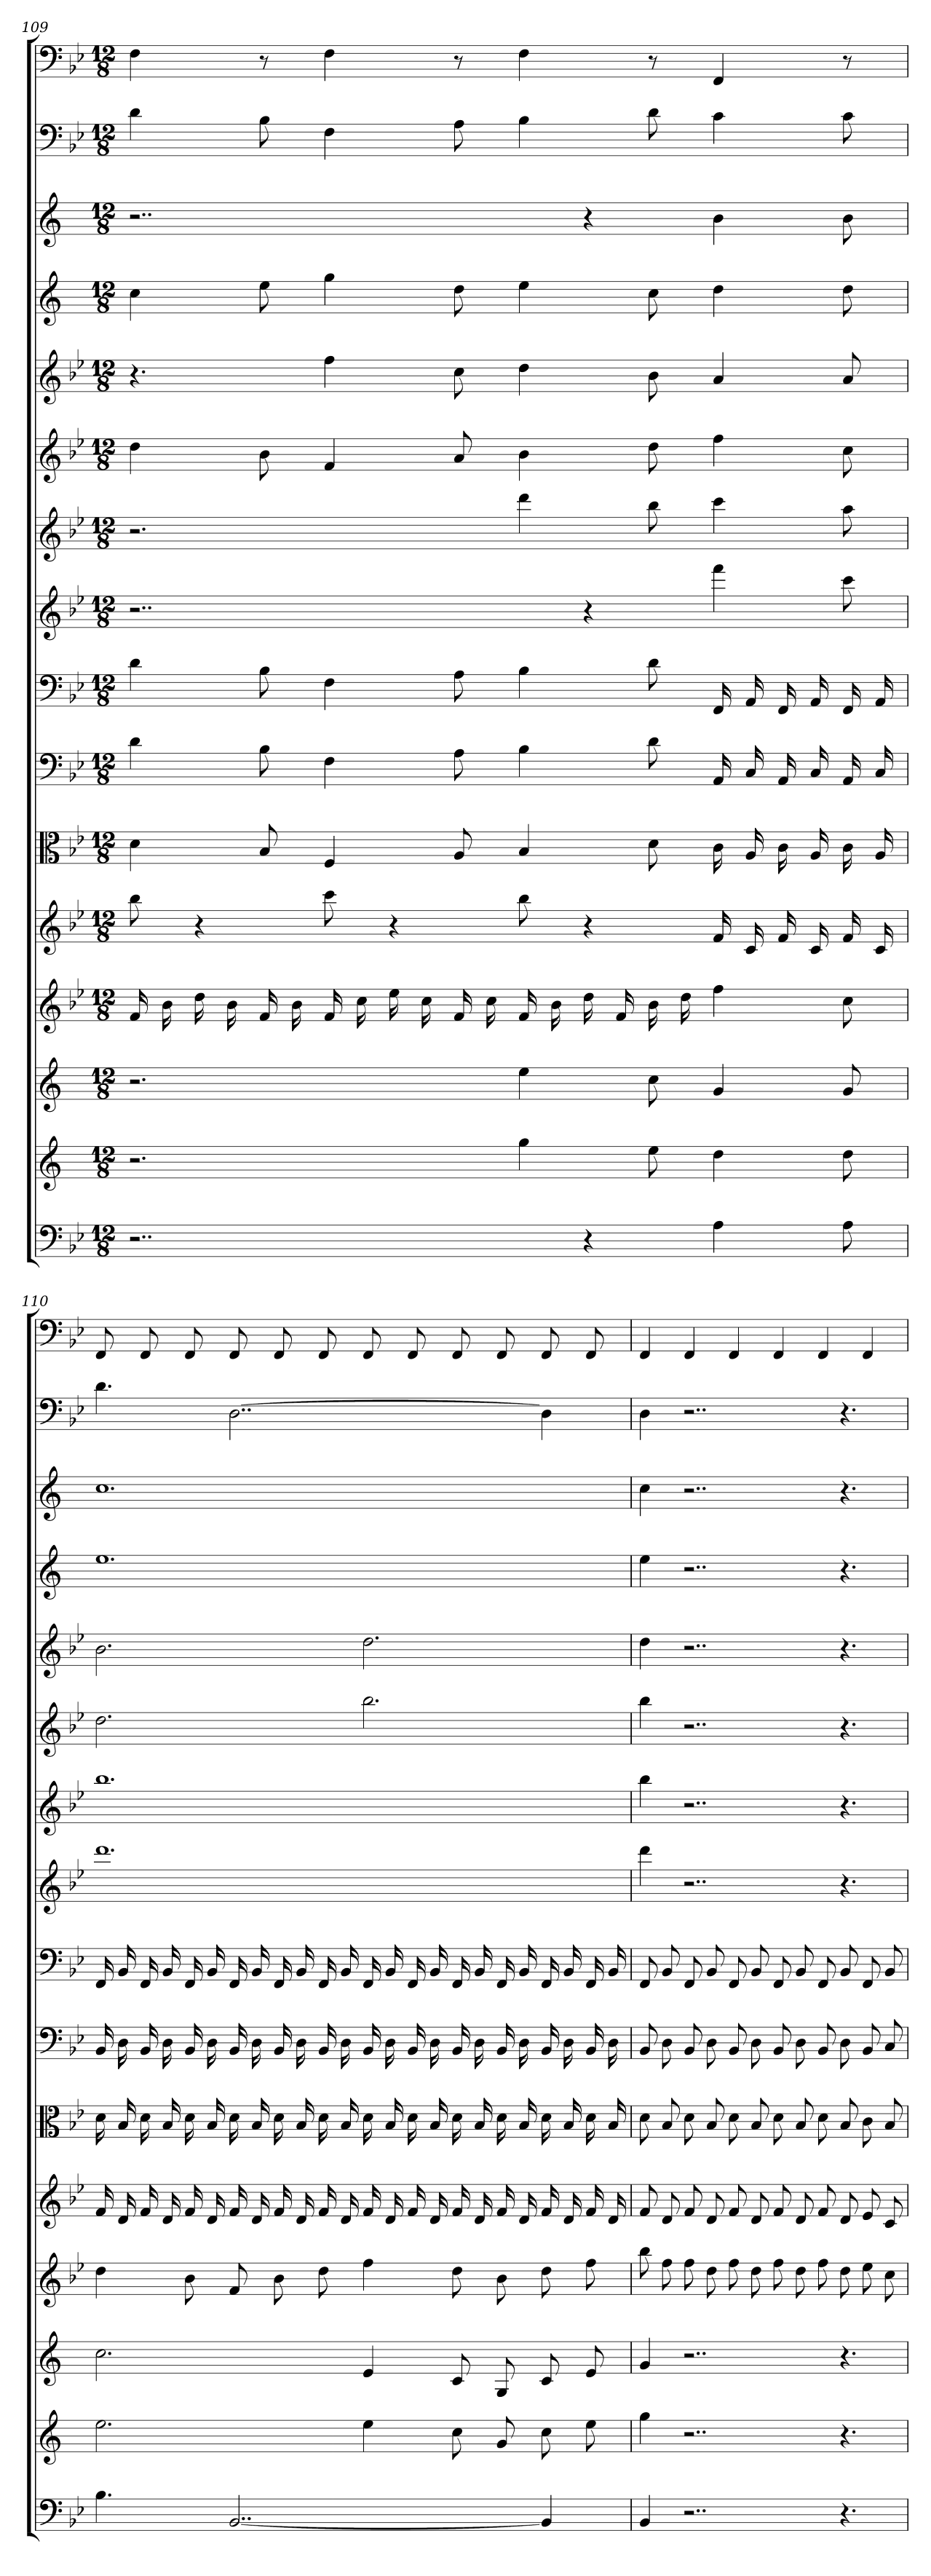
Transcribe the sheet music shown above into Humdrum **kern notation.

**kern	**kern	**kern	**kern	**kern	**kern	**kern	**kern	**kern	**kern	**kern	**kern	**kern	**kern	**kern	**kern
*part16	*part15	*part14	*part13	*part12	*part11	*part10	*part9	*part8	*part7	*part6	*part5	*part4	*part3	*part2	*part1
*staff16	*staff15	*staff14	*staff13	*staff12	*staff11	*staff10	*staff9	*staff8	*staff7	*staff6	*staff5	*staff4	*staff3	*staff2	*staff1
*clefF4	*	*	*	*	*clefC3	*clefF4	*clefF4	*	*	*	*	*	*	*clefF4	*clefF4
*k[b-e-]	*k[]	*k[]	*k[b-e-]	*k[b-e-]	*k[b-e-]	*k[b-e-]	*k[b-e-]	*k[b-e-]	*k[b-e-]	*k[b-e-]	*k[b-e-]	*k[]	*k[]	*k[b-e-]	*k[b-e-]
*B-:	*	*	*B-:	*B-:	*B-:	*B-:	*B-:	*B-:	*B-:	*B-:	*B-:	*	*	*B-:	*B-:
*M12/8	*M12/8	*M12/8	*M12/8	*M12/8	*M12/8	*M12/8	*M12/8	*M12/8	*M12/8	*M12/8	*M12/8	*M12/8	*M12/8	*M12/8	*M12/8
=109	=109	=109	=109	=109	=109	=109	=109	=109	=109	=109	=109	=109	=109	=109	=109
2..r	2.r	2.r	16f	8bb-	4d	4d	4d	2..r	2.r	4dd	4.r	4cc	2..r	4d	4F
.	.	.	16b-	.	.	.	.	.	.	.	.	.	.	.	.
.	.	.	16dd	4r	.	.	.	.	.	.	.	.	.	.	.
.	.	.	16b-	.	.	.	.	.	.	.	.	.	.	.	.
.	.	.	16f	.	8B-	8B-	8B-	.	.	8b-	.	8ee	.	8B-	8r
.	.	.	16b-	.	.	.	.	.	.	.	.	.	.	.	.
.	.	.	16f	8ccc	4F	4F	4F	.	.	4f	4ff	4gg	.	4F	4F
.	.	.	16cc	.	.	.	.	.	.	.	.	.	.	.	.
.	.	.	16ee-	4r	.	.	.	.	.	.	.	.	.	.	.
.	.	.	16cc	.	.	.	.	.	.	.	.	.	.	.	.
.	.	.	16f	.	8A	8A	8A	.	.	8a	8cc	8dd	.	8A	8r
.	.	.	16cc	.	.	.	.	.	.	.	.	.	.	.	.
.	4gg	4ee	16f	8bb-	4B-	4B-	4B-	.	4ddd	4b-	4dd	4ee	.	4B-	4F
.	.	.	16b-	.	.	.	.	.	.	.	.	.	.	.	.
4r	.	.	16dd	4r	.	.	.	4r	.	.	.	.	4r	.	.
.	.	.	16f	.	.	.	.	.	.	.	.	.	.	.	.
.	8ee	8cc	16b-	.	8d	8d	8d	.	8bb-	8dd	8b-	8cc	.	8d	8r
.	.	.	16dd	.	.	.	.	.	.	.	.	.	.	.	.
4A	4dd	4g	4ff	16f	16c	16AA	16FF	4fff	4ccc	4ff	4a	4dd	4b	4c	4FF
.	.	.	.	16c	16A	16C	16AA	.	.	.	.	.	.	.	.
.	.	.	.	16f	16c	16AA	16FF	.	.	.	.	.	.	.	.
.	.	.	.	16c	16A	16C	16AA	.	.	.	.	.	.	.	.
8A	8dd	8g	8cc	16f	16c	16AA	16FF	8ccc	8aa	8cc	8a	8dd	8b	8c	8r
.	.	.	.	16c	16A	16C	16AA	.	.	.	.	.	.	.	.
=110	=110	=110	=110	=110	=110	=110	=110	=110	=110	=110	=110	=110	=110	=110	=110
4.B-	2.ee	2.cc	4dd	16f	16d	16BB-	16FF	1.ddd	1.bb-	2.dd	2.b-	1.ee	1.cc	4.d	8FF
.	.	.	.	16d	16B-	16D	16BB-	.	.	.	.	.	.	.	.
.	.	.	.	16f	16d	16BB-	16FF	.	.	.	.	.	.	.	8FF
.	.	.	.	16d	16B-	16D	16BB-	.	.	.	.	.	.	.	.
.	.	.	8b-	16f	16d	16BB-	16FF	.	.	.	.	.	.	.	8FF
.	.	.	.	16d	16B-	16D	16BB-	.	.	.	.	.	.	.	.
[2..BB-	.	.	8f	16f	16d	16BB-	16FF	.	.	.	.	.	.	[2..D	8FF
.	.	.	.	16d	16B-	16D	16BB-	.	.	.	.	.	.	.	.
.	.	.	8b-	16f	16d	16BB-	16FF	.	.	.	.	.	.	.	8FF
.	.	.	.	16d	16B-	16D	16BB-	.	.	.	.	.	.	.	.
.	.	.	8dd	16f	16d	16BB-	16FF	.	.	.	.	.	.	.	8FF
.	.	.	.	16d	16B-	16D	16BB-	.	.	.	.	.	.	.	.
.	4ee	4e	4ff	16f	16d	16BB-	16FF	.	.	2.bb-	2.dd	.	.	.	8FF
.	.	.	.	16d	16B-	16D	16BB-	.	.	.	.	.	.	.	.
.	.	.	.	16f	16d	16BB-	16FF	.	.	.	.	.	.	.	8FF
.	.	.	.	16d	16B-	16D	16BB-	.	.	.	.	.	.	.	.
.	8cc	8c	8dd	16f	16d	16BB-	16FF	.	.	.	.	.	.	.	8FF
.	.	.	.	16d	16B-	16D	16BB-	.	.	.	.	.	.	.	.
.	8g	8G	8b-	16f	16d	16BB-	16FF	.	.	.	.	.	.	.	8FF
.	.	.	.	16d	16B-	16D	16BB-	.	.	.	.	.	.	.	.
4BB-]	8cc	8c	8dd	16f	16d	16BB-	16FF	.	.	.	.	.	.	4D]	8FF
.	.	.	.	16d	16B-	16D	16BB-	.	.	.	.	.	.	.	.
.	8ee	8e	8ff	16f	16d	16BB-	16FF	.	.	.	.	.	.	.	8FF
.	.	.	.	16d	16B-	16D	16BB-	.	.	.	.	.	.	.	.
=111	=111	=111	=111	=111	=111	=111	=111	=111	=111	=111	=111	=111	=111	=111	=111
4BB-	4gg	4g	8bb-	8f	8d	8BB-	8FF	4ddd	4bb-	4bb-	4dd	4ee	4cc	4D	4FF
.	.	.	8ff	8d	8B-	8D	8BB-	.	.	.	.	.	.	.	.
2..r	2..r	2..r	8ff	8f	8d	8BB-	8FF	2..r	2..r	2..r	2..r	2..r	2..r	2..r	4FF
.	.	.	8dd	8d	8B-	8D	8BB-	.	.	.	.	.	.	.	.
.	.	.	8ff	8f	8d	8BB-	8FF	.	.	.	.	.	.	.	4FF
.	.	.	8dd	8d	8B-	8D	8BB-	.	.	.	.	.	.	.	.
.	.	.	8ff	8f	8d	8BB-	8FF	.	.	.	.	.	.	.	4FF
.	.	.	8dd	8d	8B-	8D	8BB-	.	.	.	.	.	.	.	.
.	.	.	8ff	8f	8d	8BB-	8FF	.	.	.	.	.	.	.	4FF
4.r	4.r	4.r	8dd	8d	8B-	8D	8BB-	4.r	4.r	4.r	4.r	4.r	4.r	4.r	.
.	.	.	8ee-	8e-	8c	8BB-	8FF	.	.	.	.	.	.	.	4FF
.	.	.	8cc	8c	8B-	8C	8BB-	.	.	.	.	.	.	.	.
=	=	=	=	=	=	=	=	=	=	=	=	=	=	=	=
*-	*-	*-	*-	*-	*-	*-	*-	*-	*-	*-	*-	*-	*-	*-	*-
